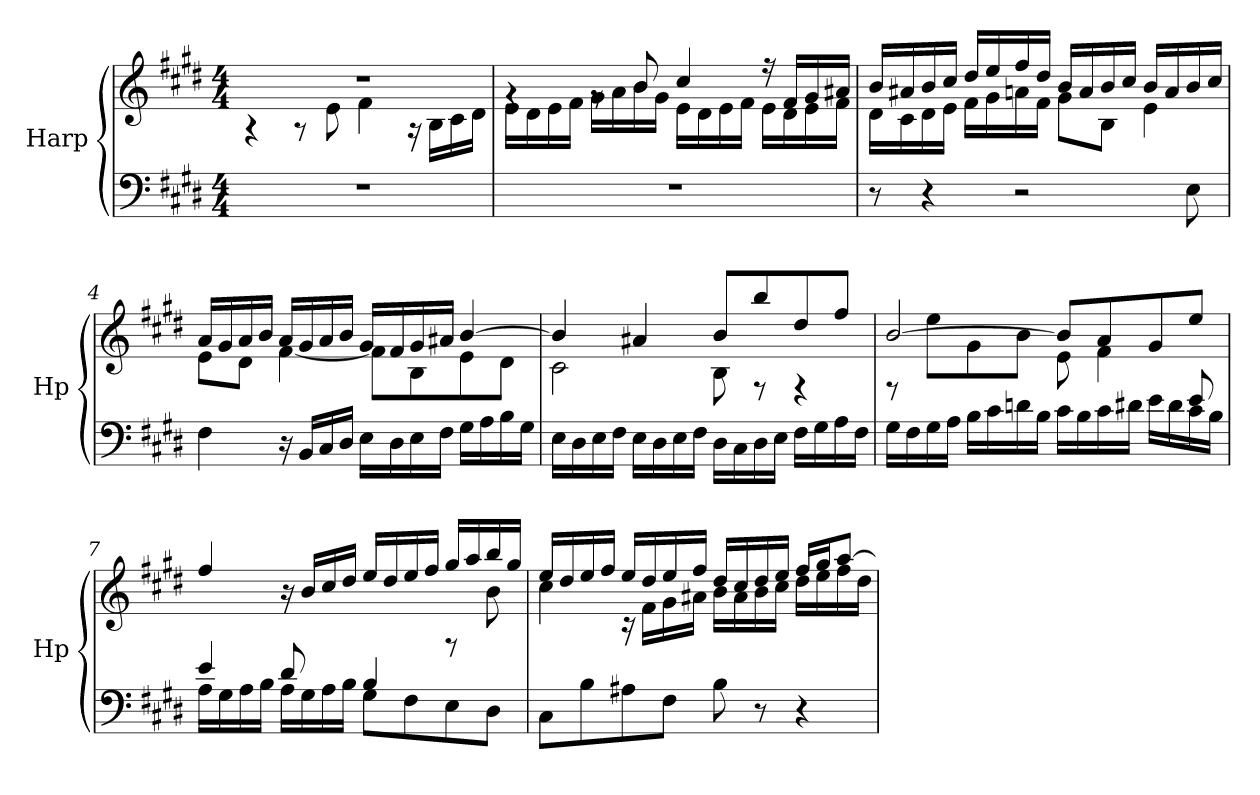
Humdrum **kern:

**kern	**kern
*part1	*part1
*staff2	*staff1
*I"Harp	*
*I'Hp	*
*clefF4	*clefG2
*k[f#c#g#d#]	*k[f#c#g#d#]
*M4/4	*M4/4
=1	=1
*	*^
1r	1r	4rA
.	.	8rA
.	.	8e\
.	.	4f#\
.	.	16rA
.	.	16B\LL
.	.	16c#\
.	.	16d#\JJ
=2	=2	=2
1r	4rg	16e\LL
.	.	16d#\
.	.	16e\
.	.	16f#\JJ
.	8rg	16g#\LL
.	.	16a\
.	8b/	16b\
.	.	16g#\JJ
.	4cc#/	16e\LL
.	.	16d#\
.	.	16e\
.	.	16f#\JJ
.	16r	16e\LL
.	16f#/LL	16d#\
.	16g#/	16e\
.	16a#X/JJ	16f#\JJ
=3	=3	=3
8r	16b/LL	16d#\LL
.	16a#X/	16c#\
4r	16b/	16d#\
.	16cc#/JJ	16e\JJ
.	16dd#/LL	16f#\LL
.	16ee/	16g#\
2r	16ff#/	16an\
.	16dd#/JJ	16f#\JJ
.	16b/LL	8g#\L
.	16a/	.
.	16b/	8B\J
.	16cc#/JJ	.
.	16b/LL	4e\
.	16a/	.
8E\	16b/	.
.	16cc#/JJ	.
!!LO:LB:g=z	!!
=4	=4	=4
4F#\	16a/LL	8e\L
.	16g#/	.
.	16a/	8d#\J
.	16b/JJ	.
16r	16a/LL	[4f#\
16BB/LL	16g#/	.
16C#/	16a/	.
16D#/JJ	16b/JJ	.
16E\LL	16g#/LL	8f#\L]
16D#\	16f#/	.
16E\	16g#/	8B\
16F#\JJ	16a#X/JJ	.
16G#\LL	[4b/	8e\
16A\	.	.
16B\	.	8d#\J
16G#\JJ	.	.
=5	=5	=5
16E\LL	4b/]	2c#\
16D#\	.	.
16E\	.	.
16F#\JJ	.	.
16E\LL	4a#X/	.
16D#\	.	.
16E\	.	.
16F#\JJ	.	.
16D#\LL	8b/L	8B\
16C#\	.	.
16D#\	8bb/	8rF
16E\JJ	.	.
16F#\LL	8dd#/	4rF
16G#\	.	.
16A\	8ff#/J	.
16F#\JJ	.	.
!!LO:LB:g=z	!!
=6	=6	=6
*^	*	*
2..ryy	16G#\LL	[2b/	8rF
.	16F#\	.	.
.	16G#\	.	8ee\L
.	16A\JJ	.	.
.	16B\LL	.	8g#\
.	16c#\	.	.
.	16dn\	.	8b\J
.	16B\JJ	.	.
.	16c#\LL	8b/L]	8e\
.	16B\	.	.
.	16c#\	8a/	4f#\
.	16d#X\JJ	.	.
.	16e\LL	8g#/	.
.	16d#\	.	.
8e/	16c#\	8ee/J	8ryy
.	16B\JJ	.	.
=7	=7	=7	=7
4e/	16A\LL	4ff#/	4.ryy
.	16G#\	.	.
.	16A\	.	.
.	16B\JJ	.	.
8d#/L	16A\LL	16r	.
.	16G#\	16b/LL	.
8ryy	16A\	16cc#/	8f#\J
.	16B\JJ	16dd#/JJ	.
4B/	8G#\L	16ee/LL	4ryy
.	.	16dd#/	.
.	8F#\	16ee/	.
.	.	16ff#/JJ	.
4ryy	8E\	16gg#/LL	8rF
.	.	16aa/	.
.	8D#\J	16bb/	8b\
.	.	16gg#/JJ	.
*v	*v	*	*
!!LO:LB:g=z	!!
=8	=8	=8
8C#\L	16ee/LL	4cc#\
.	16dd#/	.
8B\	16ee/	.
.	16ff#/JJ	.
8A#X\	16ee/LL	16rc
.	16dd#/	16f#\LL
8F#\J	16ee/	16g#\
.	16ff#/JJ	16a#X\JJ
8B\	16dd#/LL	16b\LL
.	16cc#/	16a#\
8r	16dd#/	16b\
.	16ee/JJ	16cc#\JJ
4r	16ff#/LL	16dd#\LL
.	16gg#/J	16ee\
.	[8aa/J	16ff#\
.	.	16dd#\JJ
*	*v	*v
=	=
*-	*-
